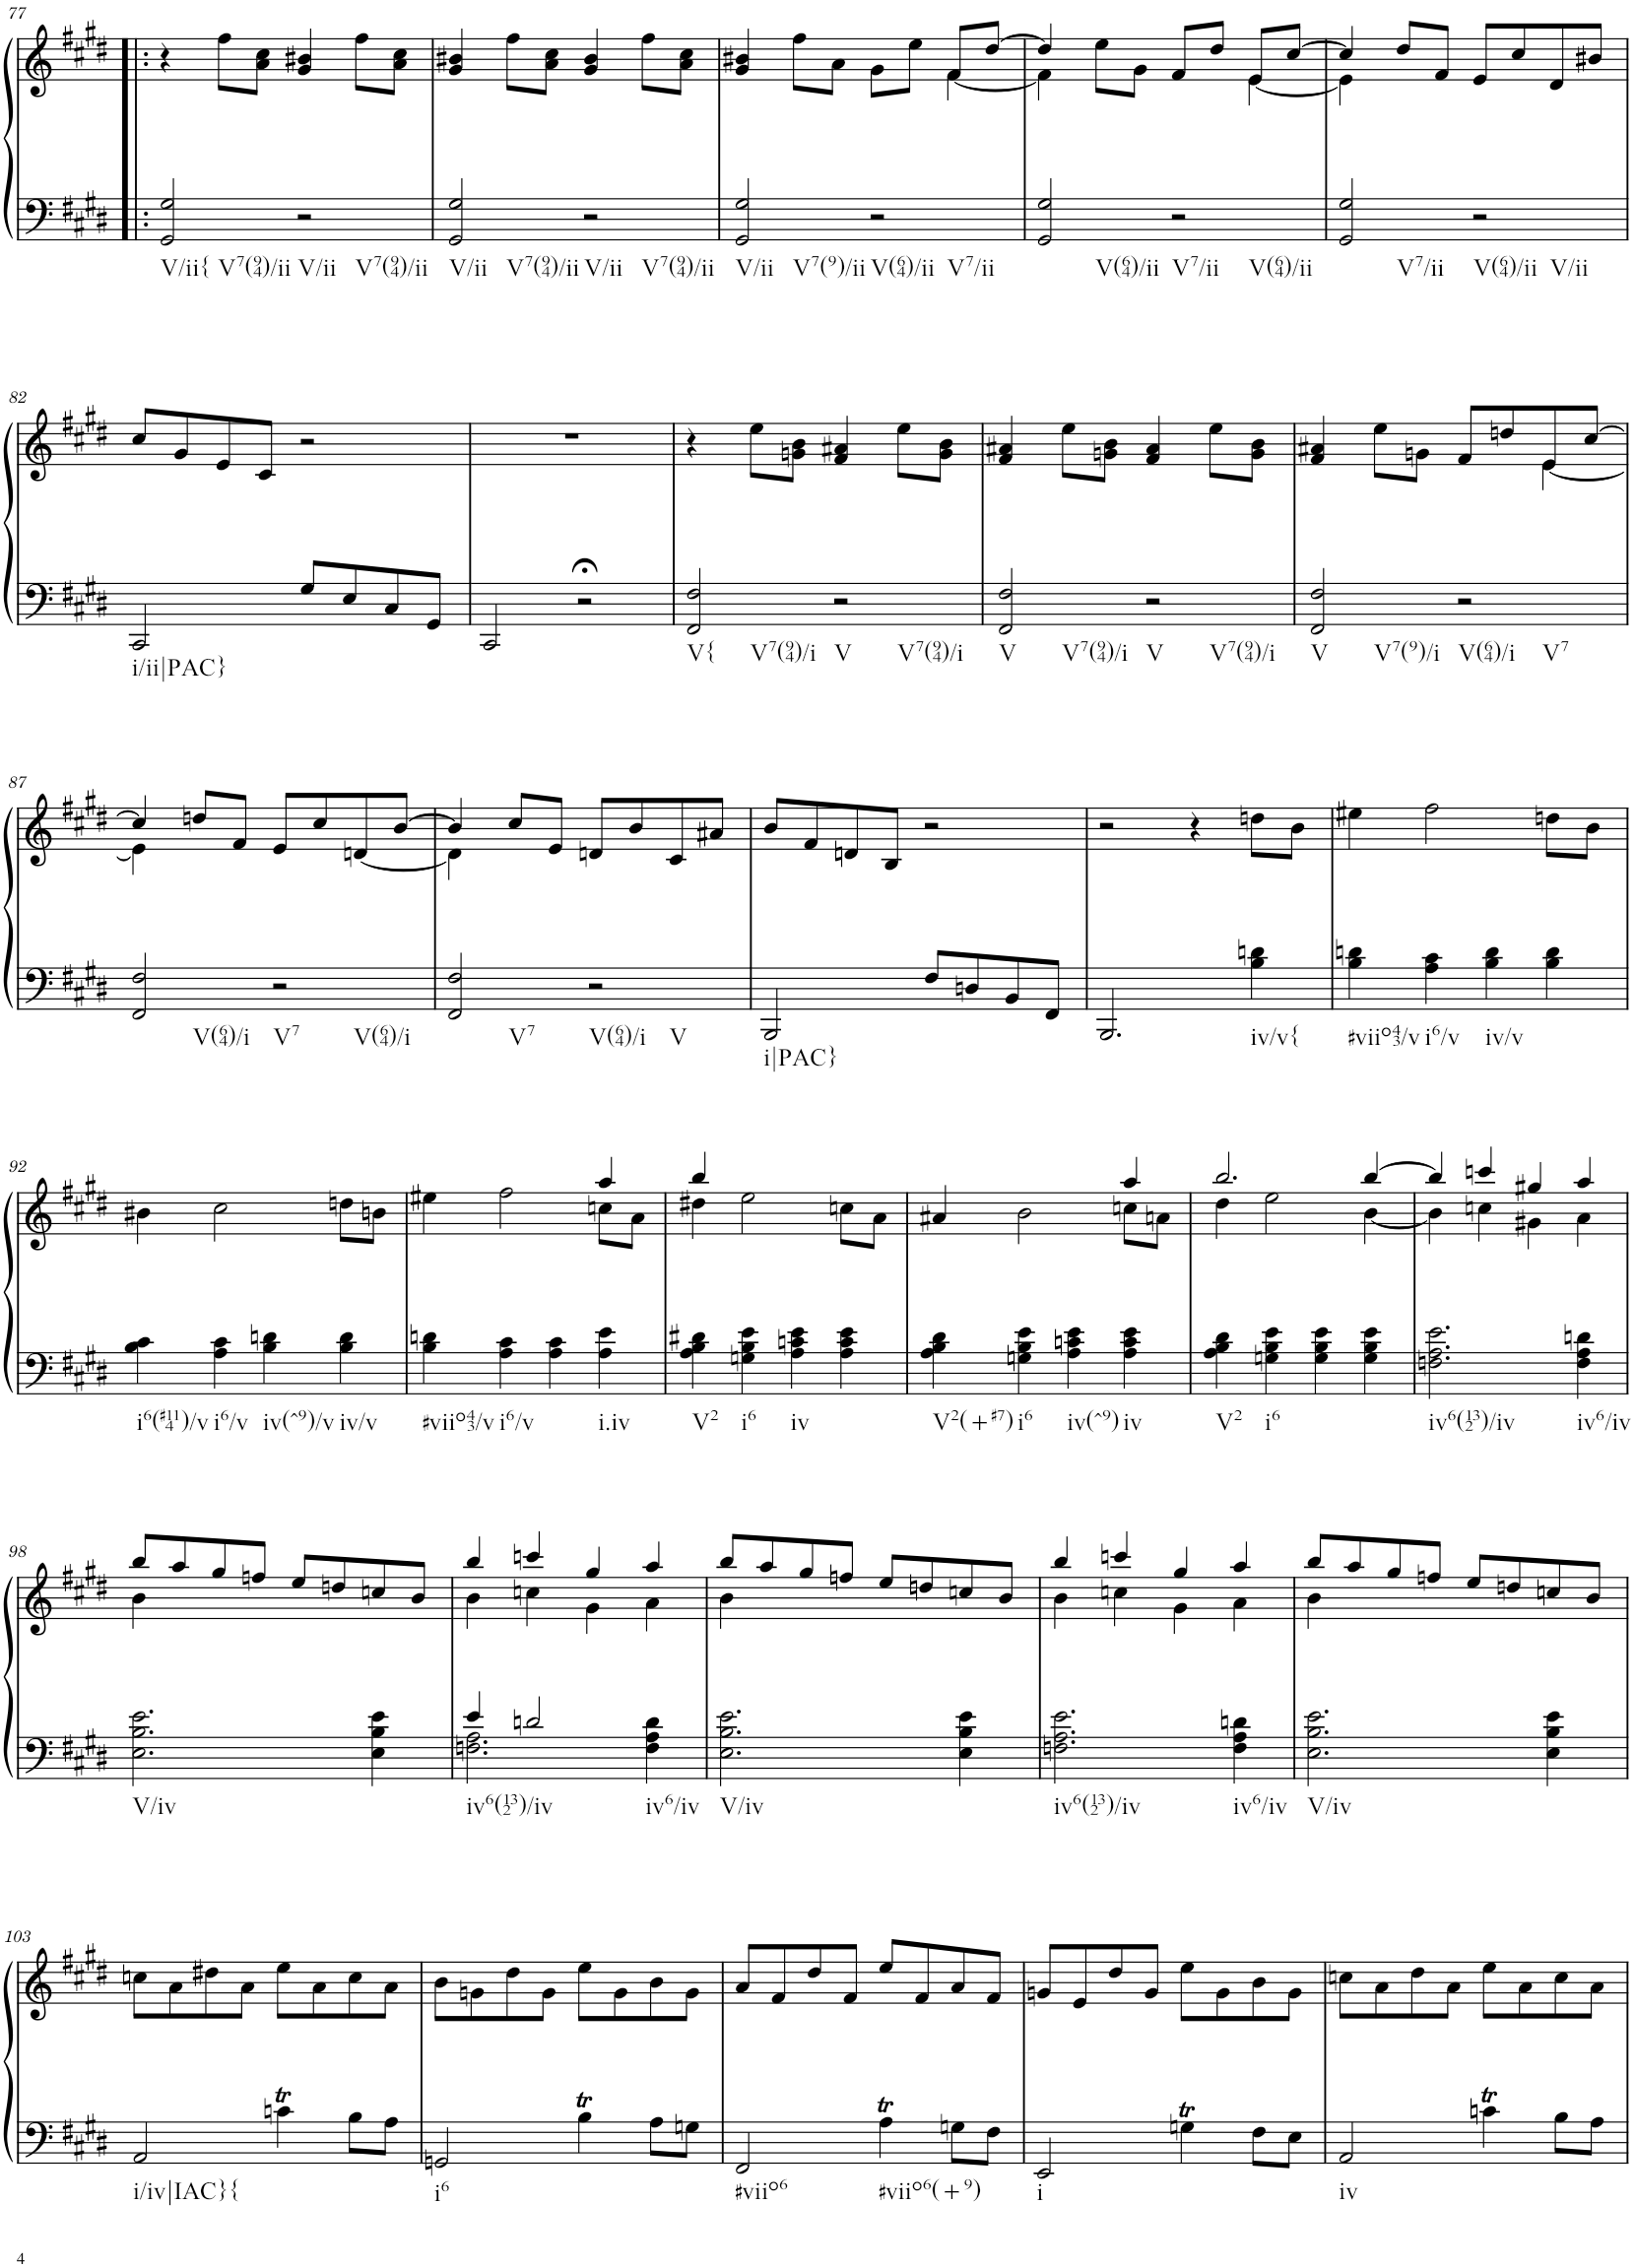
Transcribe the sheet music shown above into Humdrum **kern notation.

**kern	**kern
*part1	*part1
*staff2	*staff1
*I"Piano	*
*I'Pno.	*
!!LO:PB:g=z
*clefF4	*clefG2
*k[f#c#g#d#]	*k[f#c#g#d#]
*M2/2	*M2/2
*met(c|)	*met(c|)
=77!|:	=77!|:
!LO:TX:b:t=V/ii{	!
!LO:TX:b:t=V7(94)/ii	!
2GG#/ 2G#/	4r
.	8ff#\L
.	8a\ 8cc#\J
!LO:TX:b:t=V/ii	!
!LO:TX:b:t=V7(94)/ii	!
2r	4g#/ 4b#X/
.	8ff#\L
.	8a\ 8cc#\J
=78	=78
!LO:TX:b:t=V/ii	!
!LO:TX:b:t=V7(94)/ii	!
2GG#/ 2G#/	4g#/ 4b#X/
.	8ff#\L
.	8a\ 8cc#\J
!LO:TX:b:t=V/ii	!
!LO:TX:b:t=V7(94)/ii	!
2r	4g#/ 4b#/
.	8ff#\L
.	8a\ 8cc#\J
=79	=79
*	*^
!LO:TX:b:t=V/ii	!	!
!LO:TX:b:t=V7(9)/ii	!	!
2GG#/ 2G#/	4g#/ 4b#X/	2.ryy
.	8ff#\L	.
.	8a\J	.
!LO:TX:b:t=V(64)/ii	!	!
!LO:TX:b:t=V7/ii	!	!
2r	8g#\L	.
.	8ee\J	.
.	8f#/L	[4f#\
.	[8dd#/J	.
=80	=80	=80
!LO:TX:b:t=V(64)/ii	!	!
2GG#/ 2G#/	4dd#/]	4f#\]
.	8ee\L	2ryy
.	8g#\J	.
!LO:TX:b:t=V7/ii	!	!
!LO:TX:b:t=V(64)/ii	!	!
2r	8f#/L	.
.	8dd#/J	.
.	8e/L	[4e\
.	[8cc#/J	.
=81	=81	=81
!LO:TX:b:t=V7/ii	!	!
2GG#/ 2G#/	4cc#/]	4e\]
.	8dd#/L	2.ryy
.	8f#/J	.
!LO:TX:b:t=V(64)/ii	!	!
!LO:TX:b:t=V/ii	!	!
2r	8e/L	.
.	8cc#/	.
.	8d#/	.
.	8b#X/J	.
*	*v	*v
!!LO:LB:g=z
=82	=82
!LO:TX:b:t=i/ii|PAC}	!
2CC#/	8cc#/L
.	8g#/
.	8e/
.	8c#/J
8G#/L	2r
8E/	.
8C#/	.
8GG#/J	.
=83	=83
2CC#/	1r
2r;<	.
=84	=84
!LO:TX:b:t=V{	!
!LO:TX:b:t=V7(94)/i	!
2FF#/ 2F#/	4r
.	8ee\L
.	8gn\ 8b\J
!LO:TX:b:t=V	!
!LO:TX:b:t=V7(94)/i	!
2r	4f#/ 4a#X/
.	8ee\L
.	8g\ 8b\J
=85	=85
!LO:TX:b:t=V	!
!LO:TX:b:t=V7(94)/i	!
2FF#/ 2F#/	4f#/ 4a#X/
.	8ee\L
.	8gn\ 8b\J
!LO:TX:b:t=V	!
!LO:TX:b:t=V7(94)/i	!
2r	4f#/ 4a#/
.	8ee\L
.	8g\ 8b\J
=86	=86
*	*^
!LO:TX:b:t=V	!	!
!LO:TX:b:t=V7(9)/i	!	!
2FF#/ 2F#/	4f#/ 4a#X/	2.ryy
.	8ee\L	.
.	8gn\J	.
!LO:TX:b:t=V(64)/i	!	!
!LO:TX:b:t=V7	!	!
2r	8f#/L	.
.	8ddn/	.
.	8e/	[4e\
.	[8cc#/J	.
!!LO:LB:g=z	!!
=87	=87	=87
!LO:TX:b:t=V(64)/i	!	!
2FF#/ 2F#/	4cc#/]	4e\]
.	8ddn/L	2.ryy
.	8f#/J	.
!LO:TX:b:t=V7	!	!
!LO:TX:b:t=V(64)/i	!	!
2r	8e/L	.
.	8cc#/	.
.	[<8dn/	.
.	[8b/J	.
=88	=88	=88
!LO:TX:b:t=V7	!	!
2FF#/ 2F#/	4b/]	4d\]
.	8cc#/L	2.ryy
.	8e/J	.
!LO:TX:b:t=V(64)/i	!	!
!LO:TX:b:t=V	!	!
2r	8dn/L	.
.	8b/	.
.	8c#/	.
.	8a#X/J	.
*	*v	*v
=89	=89
!LO:TX:b:t=i|PAC}	!
2BBB/	8b/L
.	8f#/
.	8dn/
.	8B/J
8F#/L	2r
8Dn/	.
8BB/	.
8FF#/J	.
=90	=90
2.BBB/	2r
.	4r
!LO:TX:b:t=iv/v{	!
4B\ 4dn\	8ddn\L
.	8b\J
=91	=91
!LO:TX:b:t=#viio43/v	!
4B\ 4dn\	4ee#X\
!LO:TX:b:t=i6/v	!
4A\ 4c#\	2ff#\
!LO:TX:b:t=iv/v	!
4B\ 4d\	.
4B\ 4d\	8ddn\L
.	8b\J
!!LO:LB:g=z
=92	=92
!LO:TX:b:t=i6(#114)/v	!
4B\ 4c#\	4b#X\
!LO:TX:b:t=i6/v	!
4A\ 4c#\	2cc#\
!LO:TX:b:t=iv(^9)/v	!
4B\ 4dn\	.
!LO:TX:b:t=iv/v	!
4B\ 4d\	8ddn\L
.	8bn\J
=93	=93
*	*^
!LO:TX:b:t=#viio43/v	!	!
4B\ 4dn\	4ee#X\	2.ryy
!LO:TX:b:t=i6/v	!	!
4A\ 4c#\	2ff#\	.
4A\ 4c#\	.	.
!LO:TX:b:t=i.iv	!	!
4A\ 4e\	4aa/	8ccn\L
.	.	8a\J
=94	=94	=94
!LO:TX:b:t=V2	!	!
4A\ 4B\ 4d#X\	4bb/	4dd#X\
!LO:TX:b:t=i6	!	!
4Gn\ 4B\ 4e\	2ee\	2.ryy
!LO:TX:b:t=iv	!	!
4A\ 4cn\ 4e\	.	.
4A\ 4c\ 4e\	8ccn\L	.
.	8a\J	.
=95	=95	=95
!LO:TX:b:t=V2(+#7)	!	!
4A\ 4B\ 4d#\	4a#X/	2.ryy
!LO:TX:b:t=i6	!	!
4Gn\ 4B\ 4e\	2b\	.
!LO:TX:b:t=iv(^9)	!	!
4A\ 4cn\ 4e\	.	.
!LO:TX:b:t=iv	!	!
4A\ 4c\ 4e\	4aa/	8ccn\L
.	.	8an\J
=96	=96	=96
!LO:TX:b:t=V2	!	!
4A\ 4B\ 4d#\	2.bb/	4dd#\
!LO:TX:b:t=i6	!	!
4Gn\ 4B\ 4e\	.	2ee\
4G\ 4B\ 4e\	.	.
4G\ 4B\ 4e\	[4bb/	[4b\
=97	=97	=97
!LO:TX:b:t=iv6(132)/iv	!	!
2.Fn\ 2.A\ 2.e\	4bb/]	4b\]
.	4cccn/	4ccn\
.	4gg#X/	4g#X\
!LO:TX:b:t=iv6/iv	!	!
4F\ 4A\ 4dn\	4aa/	4a\
!!LO:LB:g=z	!!
=98	=98	=98
!LO:TX:b:t=V/iv	!	!
2.E\ 2.B\ 2.e\	8bb/L	4b\
.	8aa/	.
.	8gg#/	2.ryy
.	8ffn/J	.
.	8ee/L	.
.	8ddn/	.
4E\ 4B\ 4e\	8ccn/	.
.	8b/J	.
=99	=99	=99
*^	*	*
!LO:TX:b:t=iv6(132)/iv	!	!	!
4e/	2.Fn\ 2.A\	4bb/	4b\
2dn/	.	4cccn/	4ccn\
.	.	4gg#/	4g#\
!LO:TX:b:t=iv6/iv	!	!	!
4F\ 4A\ 4d\	4ryy	4aa/	4a\
=100	=100	=100	=100
!LO:TX:b:t=V/iv	!	!	!
*v	*v	*	*
2.E\ 2.B\ 2.e\	8bb/L	4b\
.	8aa/	.
.	8gg#/	2.ryy
.	8ffn/J	.
.	8ee/L	.
.	8ddn/	.
4E\ 4B\ 4e\	8ccn/	.
.	8b/J	.
=101	=101	=101
!LO:TX:b:t=iv6(132)/iv	!	!
2.Fn\ 2.A\ 2.e\	4bb/	4b\
.	4cccn/	4ccn\
.	4gg#/	4g#\
!LO:TX:b:t=iv6/iv	!	!
4F\ 4A\ 4dn\	4aa/	4a\
=102	=102	=102
!LO:TX:b:t=V/iv	!	!
2.E\ 2.B\ 2.e\	8bb/L	4b\
.	8aa/	.
.	8gg#/	2.ryy
.	8ffn/J	.
.	8ee/L	.
.	8ddn/	.
4E\ 4B\ 4e\	8ccn/	.
.	8b/J	.
*	*v	*v
!!LO:LB:g=z
=103	=103
!LO:TX:b:t=i/iv|IAC}{	!
2AA/	8ccn\L
.	8a\
.	8dd#X\
.	8a\J
4cnT\	8ee\L
.	8a\
8B\L	8cc\
8A\J	8a\J
=104	=104
!LO:TX:b:t=i6	!
2GGn/	8b\L
.	8gn\
.	8dd#\
.	8g\J
4BT\	8ee\L
.	8g\
8A\L	8b\
8Gn\J	8g\J
=105	=105
!LO:TX:b:t=#viio6	!
2FF#/	8a/L
.	8f#/
.	8dd#/
.	8f#/J
!LO:TX:b:t=#viio6(+9)	!
4AT\	8ee/L
.	8f#/
8Gn\L	8a/
8F#\J	8f#/J
=106	=106
!LO:TX:b:t=i	!
2EE/	8gn/L
.	8e/
.	8dd#/
.	8g/J
4GnT\	8ee\L
.	8g\
8F#\L	8b\
8E\J	8g\J
=107	=107
!LO:TX:b:t=iv	!
2AA/	8ccn\L
.	8a\
.	8dd#\
.	8a\J
4cnT\	8ee\L
.	8a\
8B\L	8cc\
8A\J	8a\J
=	=
*-	*-
